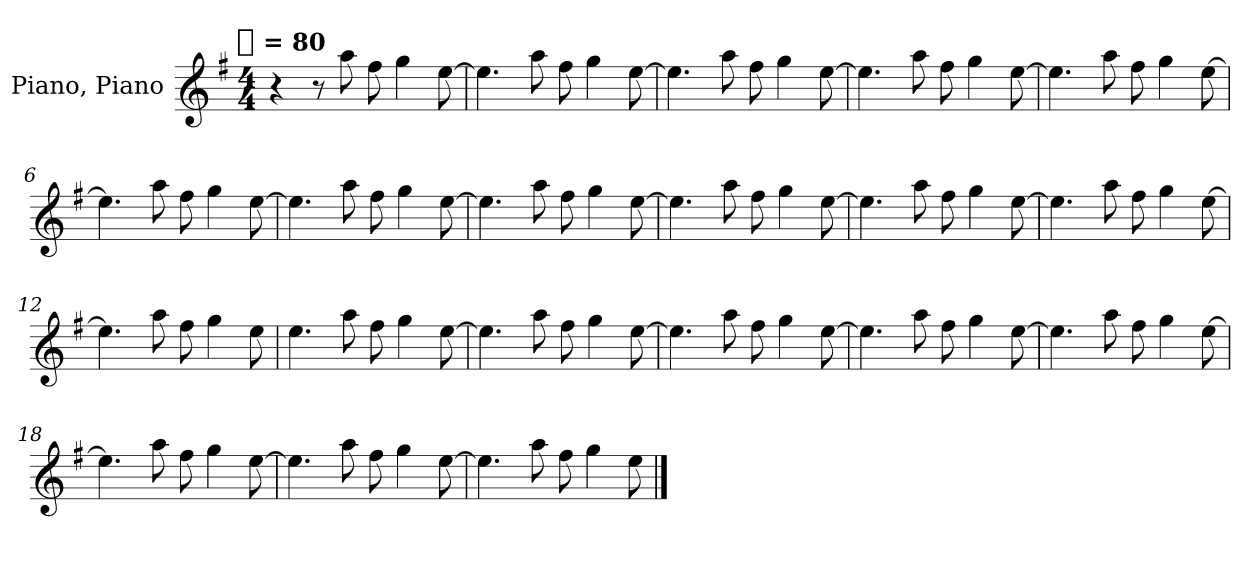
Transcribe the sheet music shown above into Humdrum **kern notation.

**kern
*part1
*staff1
*I"Piano, Piano
*I'Pia.
*clefG2
*k[f#]
!!LO:TX:omd:t=[quarter] = 80
*M4/4
*MM80
=1
4r
8r
8aa
8ff#
4gg
[8ee
=2
4.ee]
8aa
8ff#
4gg
[8ee
=3
4.ee]
8aa
8ff#
4gg
[8ee
=4
4.ee]
8aa
8ff#
4gg
[8ee
=5
4.ee]
8aa
8ff#
4gg
[8ee
=6
4.ee]
8aa
8ff#
4gg
[8ee
!!LO:LB:g=z
=7
4.ee]
8aa
8ff#
4gg
[8ee
=8
4.ee]
8aa
8ff#
4gg
[8ee
=9
4.ee]
8aa
8ff#
4gg
[8ee
=10
4.ee]
8aa
8ff#
4gg
[8ee
=11
4.ee]
8aa
8ff#
4gg
[8ee
=12
4.ee]
8aa
8ff#
4gg
8ee
!!LO:LB:g=z
=13
4.ee
8aa
8ff#
4gg
[8ee
=14
4.ee]
8aa
8ff#
4gg
[8ee
=15
4.ee]
8aa
8ff#
4gg
[8ee
=16
4.ee]
8aa
8ff#
4gg
[8ee
=17
4.ee]
8aa
8ff#
4gg
[8ee
=18
4.ee]
8aa
8ff#
4gg
[8ee
!!LO:LB:g=z
=19
4.ee]
8aa
8ff#
4gg
[8ee
=20
4.ee]
8aa
8ff#
4gg
8ee
==
*-
